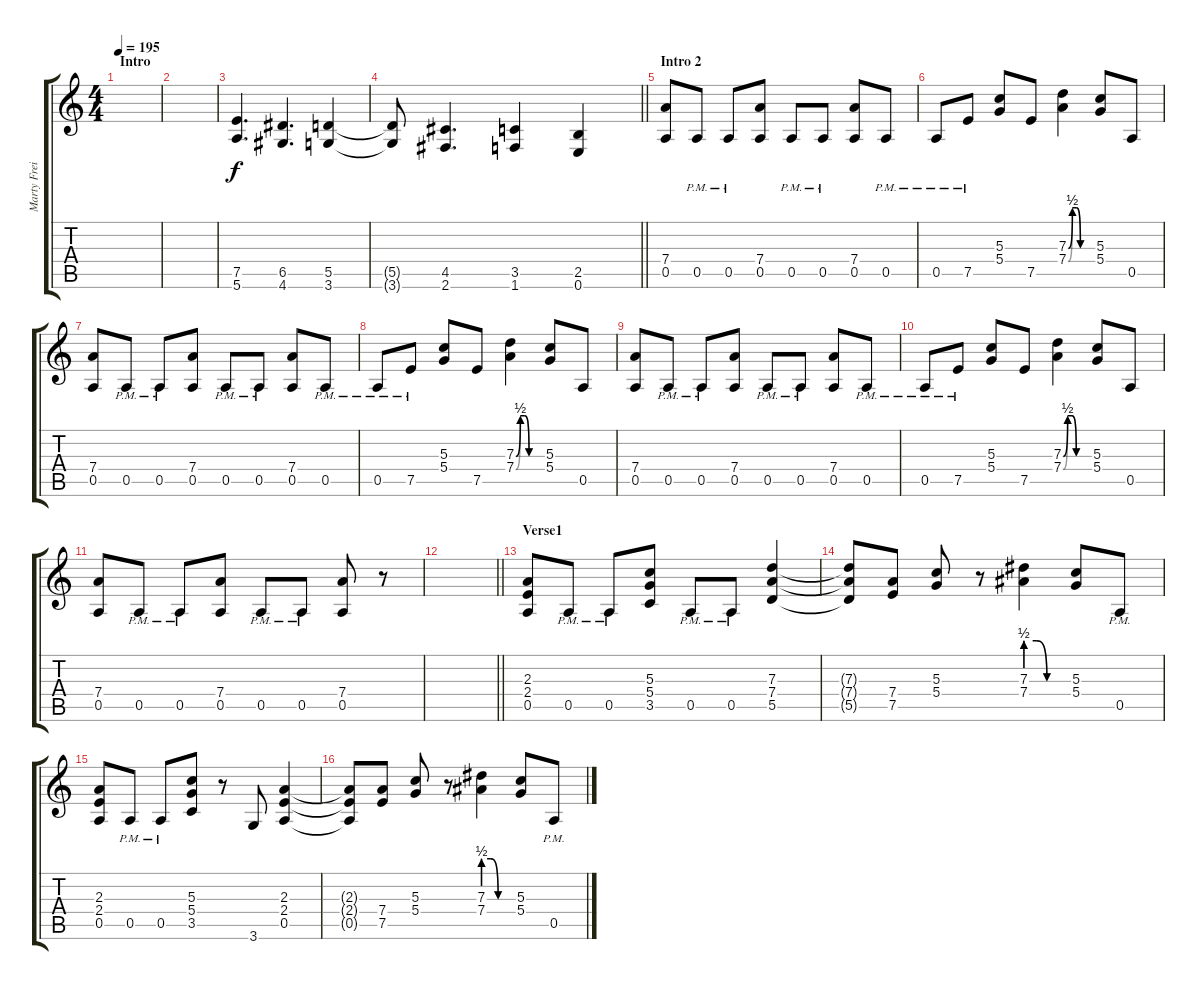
\track ("Marty Freidman" "Marty Frei") {instrument distortionguitar}
\staff {score tabs}
\tuning (E4 B3 G3 D3 A2 E2) {hide}
\ts (4 4)
\section ("" "Intro")
\tempo 195
\clef g2
\ks c
|
|
(7.5 5.6).4{d} (6.5 4.6).4{d} (5.5 3.6).4 |
\barLineRight lightlight
(5.5{t} 3.6{t}).8 (4.5 2.6).4{d} (3.5 1.6).4 (2.5 0.6).4 |
\section ("" "Intro 2")
(7.4 0.5).8 0.5{pm}.8 0.5{pm}.8 (7.4 0.5).8 0.5{pm}.8 0.5{pm}.8 (7.4 0.5).8 0.5{pm}.8 |
0.5{pm}.8 7.5{pm}.8 (5.3 5.4).8 7.5.8 (7.3{be (custom 0 0 10 2 20 2 30 0 60 0)} 7.4{be (custom 0 0 10 2 20 2 30 0 60 0)}).4 (5.3 5.4).8 0.5.8 |
(7.4 0.5).8 0.5{pm}.8 0.5{pm}.8 (7.4 0.5).8 0.5{pm}.8 0.5{pm}.8 (7.4 0.5).8 0.5{pm}.8 |
0.5{pm}.8 7.5{pm}.8 (5.3 5.4).8 7.5.8 (7.3{be (custom 0 0 10 2 20 2 30 0 60 0)} 7.4{be (custom 0 0 10 2 20 2 30 0 60 0)}).4 (5.3 5.4).8 0.5.8 |
(7.4 0.5).8 0.5{pm}.8 0.5{pm}.8 (7.4 0.5).8 0.5{pm}.8 0.5{pm}.8 (7.4 0.5).8 0.5{pm}.8 |
0.5{pm}.8 7.5{pm}.8 (5.3 5.4).8 7.5.8 (7.3{be (custom 0 0 10 2 20 2 30 0 60 0)} 7.4{be (custom 0 0 10 2 20 2 30 0 60 0)}).4 (5.3 5.4).8 0.5.8 |
(7.4 0.5).8 0.5{pm}.8 0.5{pm}.8 (7.4 0.5).8 0.5{pm}.8 0.5{pm}.8 (7.4 0.5).8 r.8 |
\barLineRight lightlight
|
\section ("" "Verse1")
(2.3 2.4 0.5).8 0.5{pm}.8 0.5{pm}.8 (5.3 5.4 3.5).8 0.5{pm}.8 0.5{pm}.8 (7.3 7.4 5.5).4 |
(7.3{t} 7.4{t} 5.5{t}).8 (7.4 7.5).8 (5.3 5.4).8 r.8 (7.3{be (custom 0 2 15 2 30 0 60 0)} 7.4{be (custom 0 2 15 2 30 0 60 0)}).4 (5.3 5.4).8 0.5{pm}.8 |
(2.3 2.4 0.5).8 0.5{pm}.8 0.5{pm}.8 (5.3 5.4 3.5).8 r.8 3.6.8 (2.3 2.4 0.5).4 |
(2.3{t} 2.4{t} 0.5{t}).8 (7.4 7.5).8 (5.3 5.4).8 r.8 (7.3{be (custom 0 2 15 2 30 0 60 0)} 7.4{be (custom 0 2 15 2 30 0 60 0)}).4 (5.3 5.4).8 0.5{pm}.8
